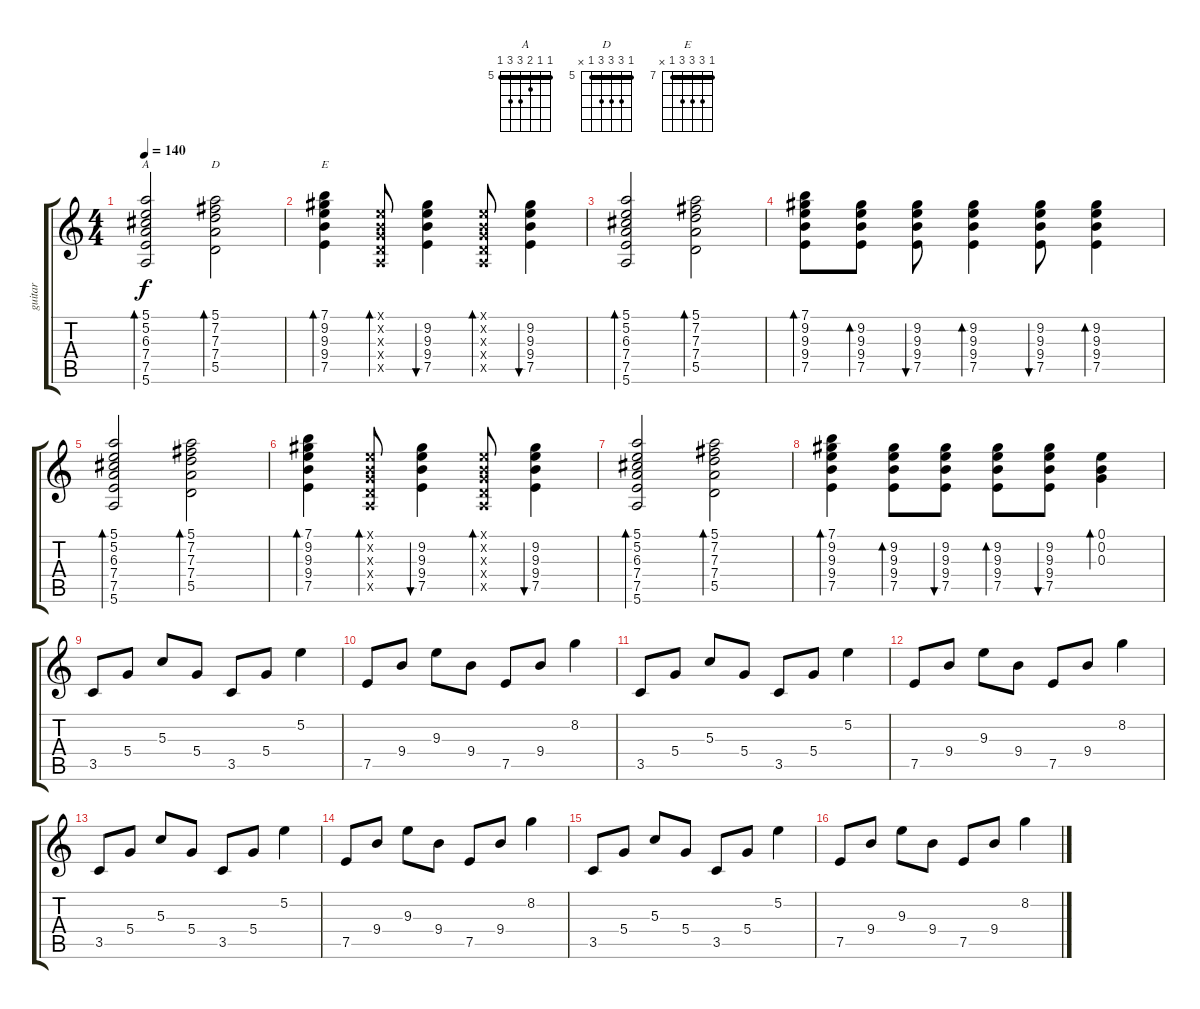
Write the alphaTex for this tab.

\track ("guitar" "guitar") {instrument electricguitarclean}
\staff {score tabs}
\tuning (E4 B3 G3 D3 A2 E2) {hide}
\chord ("A" 5 5 6 7 7 5) {firstfret 5 barre 5}
\chord ("D" 5 7 7 7 5 x) {firstfret 5 barre 5}
\chord ("E" 7 9 9 9 7 x) {firstfret 7 barre 7}
\ts (4 4)
\tempo 140
\clef g2
\ks c
(5.1 5.2 6.3 7.4 7.5 5.6).2{bd 30 ch "A" dy f} (5.1 7.2 7.3 7.4 5.5).2{bd 30 ch "D"} |
(7.1 9.2 9.3 9.4 7.5).4{bd 30 ch "E"} (0.1{x} 0.2{x} 0.3{x} 0.4{x} 0.5{x}).8{bd 30} (9.2 9.3 9.4 7.5).4{bu 30} (0.1{x} 0.2{x} 0.3{x} 0.4{x} 0.5{x}).8{bd 30} (9.2 9.3 9.4 7.5).4{bu 30} |
(5.1 5.2 6.3 7.4 7.5 5.6).2{bd 30} (5.1 7.2 7.3 7.4 5.5).2{bd 30} |
(7.1 9.2 9.3 9.4 7.5).8{bd 30} (9.2 9.3 9.4 7.5).8{bd 30} (9.2 9.3 9.4 7.5).8{bu 30} (9.2 9.3 9.4 7.5).4{bd 30} (9.2 9.3 9.4 7.5).8{bu 30} (9.2 9.3 9.4 7.5).4{bd 30} |
(5.1 5.2 6.3 7.4 7.5 5.6).2{bd 30} (5.1 7.2 7.3 7.4 5.5).2{bd 30} |
(7.1 9.2 9.3 9.4 7.5).4{bd 30} (0.1{x} 0.2{x} 0.3{x} 0.4{x} 0.5{x}).8{bd 30} (9.2 9.3 9.4 7.5).4{bu 30} (0.1{x} 0.2{x} 0.3{x} 0.4{x} 0.5{x}).8{bd 30} (9.2 9.3 9.4 7.5).4{bu 30} |
(5.1 5.2 6.3 7.4 7.5 5.6).2{bd 30} (5.1 7.2 7.3 7.4 5.5).2{bd 30} |
(7.1 9.2 9.3 9.4 7.5).4{bd 30} (9.2 9.3 9.4 7.5).8{bd 30} (9.2 9.3 9.4 7.5).8{bu 30} (9.2 9.3 9.4 7.5).8{bd 30} (9.2 9.3 9.4 7.5).8{bu 30} (0.1 0.2 0.3).4{bd 30} |
3.5.8 5.4.8 5.3.8 5.4.8 3.5.8 5.4.8 5.2.4 |
7.5.8 9.4.8 9.3.8 9.4.8 7.5.8 9.4.8 8.2.4 |
3.5.8 5.4.8 5.3.8 5.4.8 3.5.8 5.4.8 5.2.4 |
7.5.8 9.4.8 9.3.8 9.4.8 7.5.8 9.4.8 8.2.4 |
3.5.8 5.4.8 5.3.8 5.4.8 3.5.8 5.4.8 5.2.4 |
7.5.8 9.4.8 9.3.8 9.4.8 7.5.8 9.4.8 8.2.4 |
3.5.8 5.4.8 5.3.8 5.4.8 3.5.8 5.4.8 5.2.4 |
7.5.8 9.4.8 9.3.8 9.4.8 7.5.8 9.4.8 8.2.4
